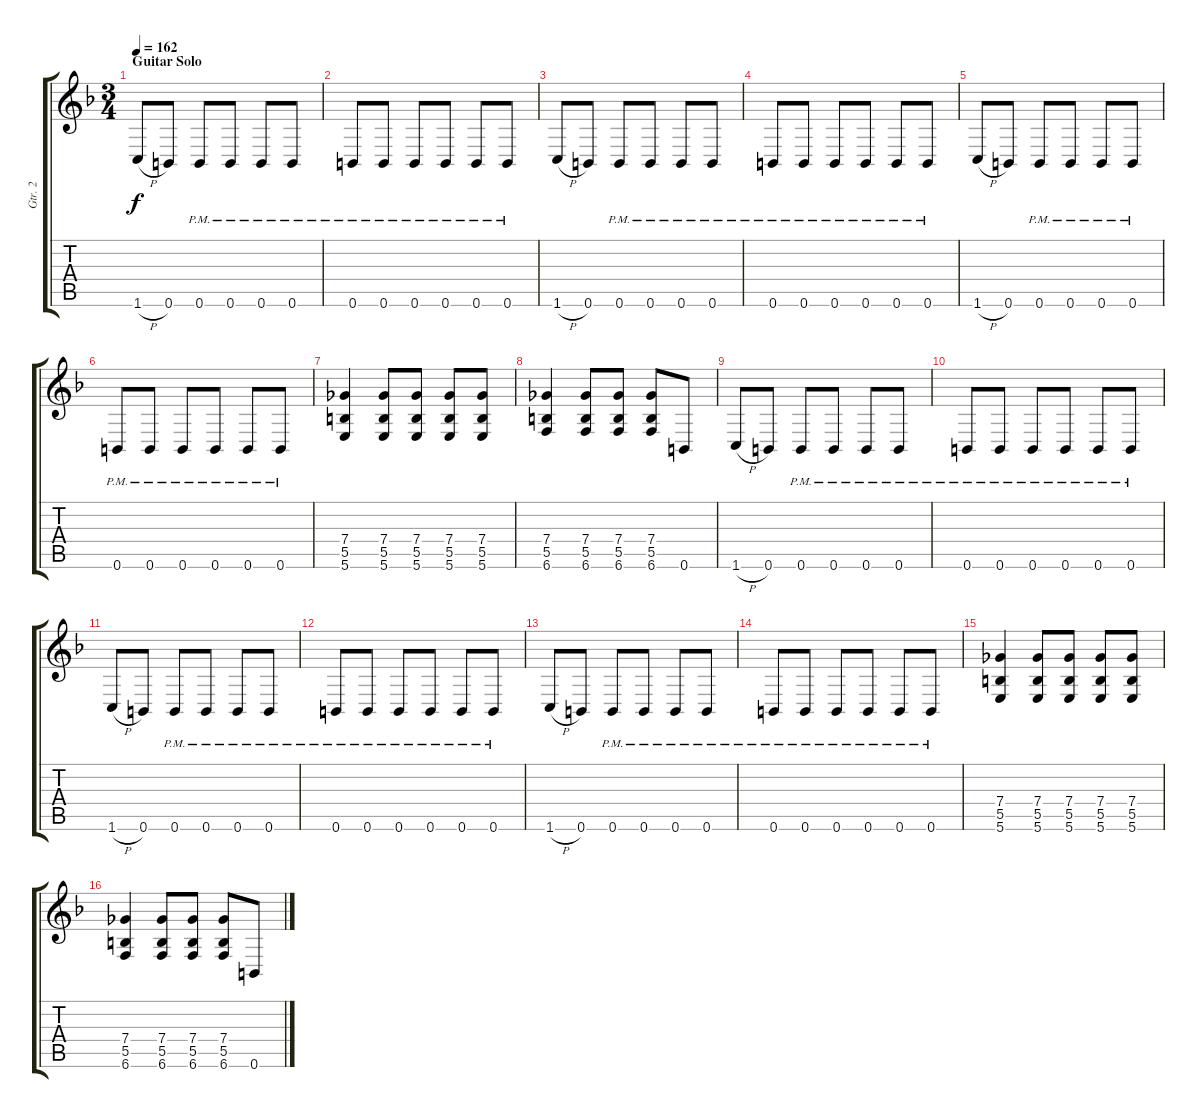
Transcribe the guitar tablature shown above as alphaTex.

\track ("Gtr. 2" "Gtr. 2") {instrument distortionguitar}
\staff {score tabs}
\tuning (Db4 Ab3 E3 B2 Gb2 B1) {hide}
\ts (3 4)
\section ("" "Guitar Solo")
\tempo 162
\clef g2
\ks dminor
1.6{h}.8{dy f} 0.6.8 0.6{pm}.8 0.6{pm}.8 0.6{pm}.8 0.6{pm}.8 |
0.6{pm}.8 0.6{pm}.8 0.6{pm}.8 0.6{pm}.8 0.6{pm}.8 0.6{pm}.8 |
1.6{h}.8 0.6.8 0.6{pm}.8 0.6{pm}.8 0.6{pm}.8 0.6{pm}.8 |
0.6{pm}.8 0.6{pm}.8 0.6{pm}.8 0.6{pm}.8 0.6{pm}.8 0.6{pm}.8 |
1.6{h}.8 0.6.8 0.6{pm}.8 0.6{pm}.8 0.6{pm}.8 0.6{pm}.8 |
0.6{pm}.8 0.6{pm}.8 0.6{pm}.8 0.6{pm}.8 0.6{pm}.8 0.6{pm}.8 |
(7.4 5.5 5.6).4 (7.4 5.5 5.6).8 (7.4 5.5 5.6).8 (7.4 5.5 5.6).8 (7.4 5.5 5.6).8 |
(7.4 5.5 6.6).4 (7.4 5.5 6.6).8 (7.4 5.5 6.6).8 (7.4 5.5 6.6).8 0.6.8 |
1.6{h}.8 0.6.8 0.6{pm}.8 0.6{pm}.8 0.6{pm}.8 0.6{pm}.8 |
0.6{pm}.8 0.6{pm}.8 0.6{pm}.8 0.6{pm}.8 0.6{pm}.8 0.6{pm}.8 |
1.6{h}.8 0.6.8 0.6{pm}.8 0.6{pm}.8 0.6{pm}.8 0.6{pm}.8 |
0.6{pm}.8 0.6{pm}.8 0.6{pm}.8 0.6{pm}.8 0.6{pm}.8 0.6{pm}.8 |
1.6{h}.8 0.6.8 0.6{pm}.8 0.6{pm}.8 0.6{pm}.8 0.6{pm}.8 |
0.6{pm}.8 0.6{pm}.8 0.6{pm}.8 0.6{pm}.8 0.6{pm}.8 0.6{pm}.8 |
(7.4 5.5 5.6).4 (7.4 5.5 5.6).8 (7.4 5.5 5.6).8 (7.4 5.5 5.6).8 (7.4 5.5 5.6).8 |
(7.4 5.5 6.6).4 (7.4 5.5 6.6).8 (7.4 5.5 6.6).8 (7.4 5.5 6.6).8 0.6.8
